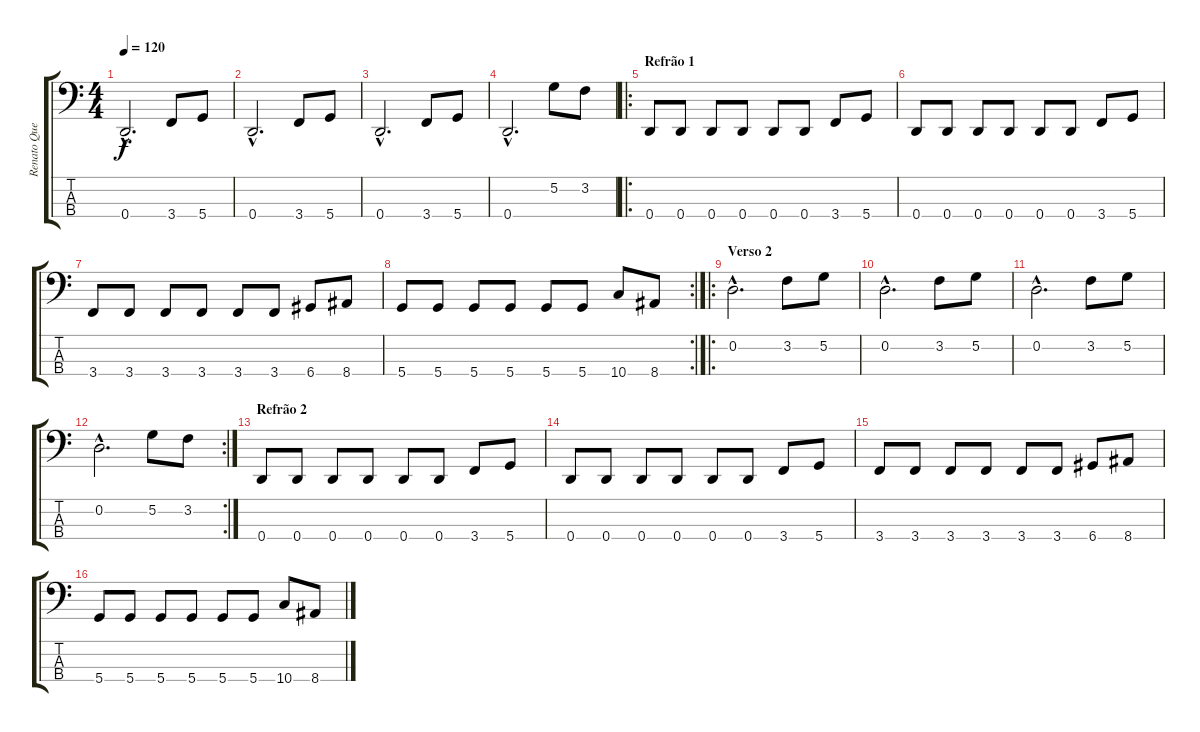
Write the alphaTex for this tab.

\track ("Renato Queiroz [Baixo]" "Renato Que") {instrument electricbasspick}
\staff {score tabs}
\tuning (G2 D2 A1 D1) {hide}
\ts (4 4)
\tempo 120
\clef f4
\ks c
0.4{hac}.2{d dy f} 3.4.8 5.4.8 |
0.4{hac}.2{d} 3.4.8 5.4.8 |
0.4{hac}.2{d} 3.4.8 5.4.8 |
0.4{hac}.2{d} 5.2.8 3.2.8 |
\ro
\section ("" "Refrão 1")
0.4.8 0.4.8 0.4.8 0.4.8 0.4.8 0.4.8 3.4.8 5.4.8 |
0.4.8 0.4.8 0.4.8 0.4.8 0.4.8 0.4.8 3.4.8 5.4.8 |
3.4.8 3.4.8 3.4.8 3.4.8 3.4.8 3.4.8 6.4.8 8.4.8 |
\rc 2
5.4.8 5.4.8 5.4.8 5.4.8 5.4.8 5.4.8 10.4.8 8.4.8 |
\ro
\section ("" "Verso 2")
0.2{hac}.2{d} 3.2.8 5.2.8 |
0.2{hac}.2{d} 3.2.8 5.2.8 |
0.2{hac}.2{d} 3.2.8 5.2.8 |
\rc 2
0.2{hac}.2{d} 5.2.8 3.2.8 |
\section ("" "Refrão 2")
0.4.8 0.4.8 0.4.8 0.4.8 0.4.8 0.4.8 3.4.8 5.4.8 |
0.4.8 0.4.8 0.4.8 0.4.8 0.4.8 0.4.8 3.4.8 5.4.8 |
3.4.8 3.4.8 3.4.8 3.4.8 3.4.8 3.4.8 6.4.8 8.4.8 |
5.4.8 5.4.8 5.4.8 5.4.8 5.4.8 5.4.8 10.4.8 8.4.8
